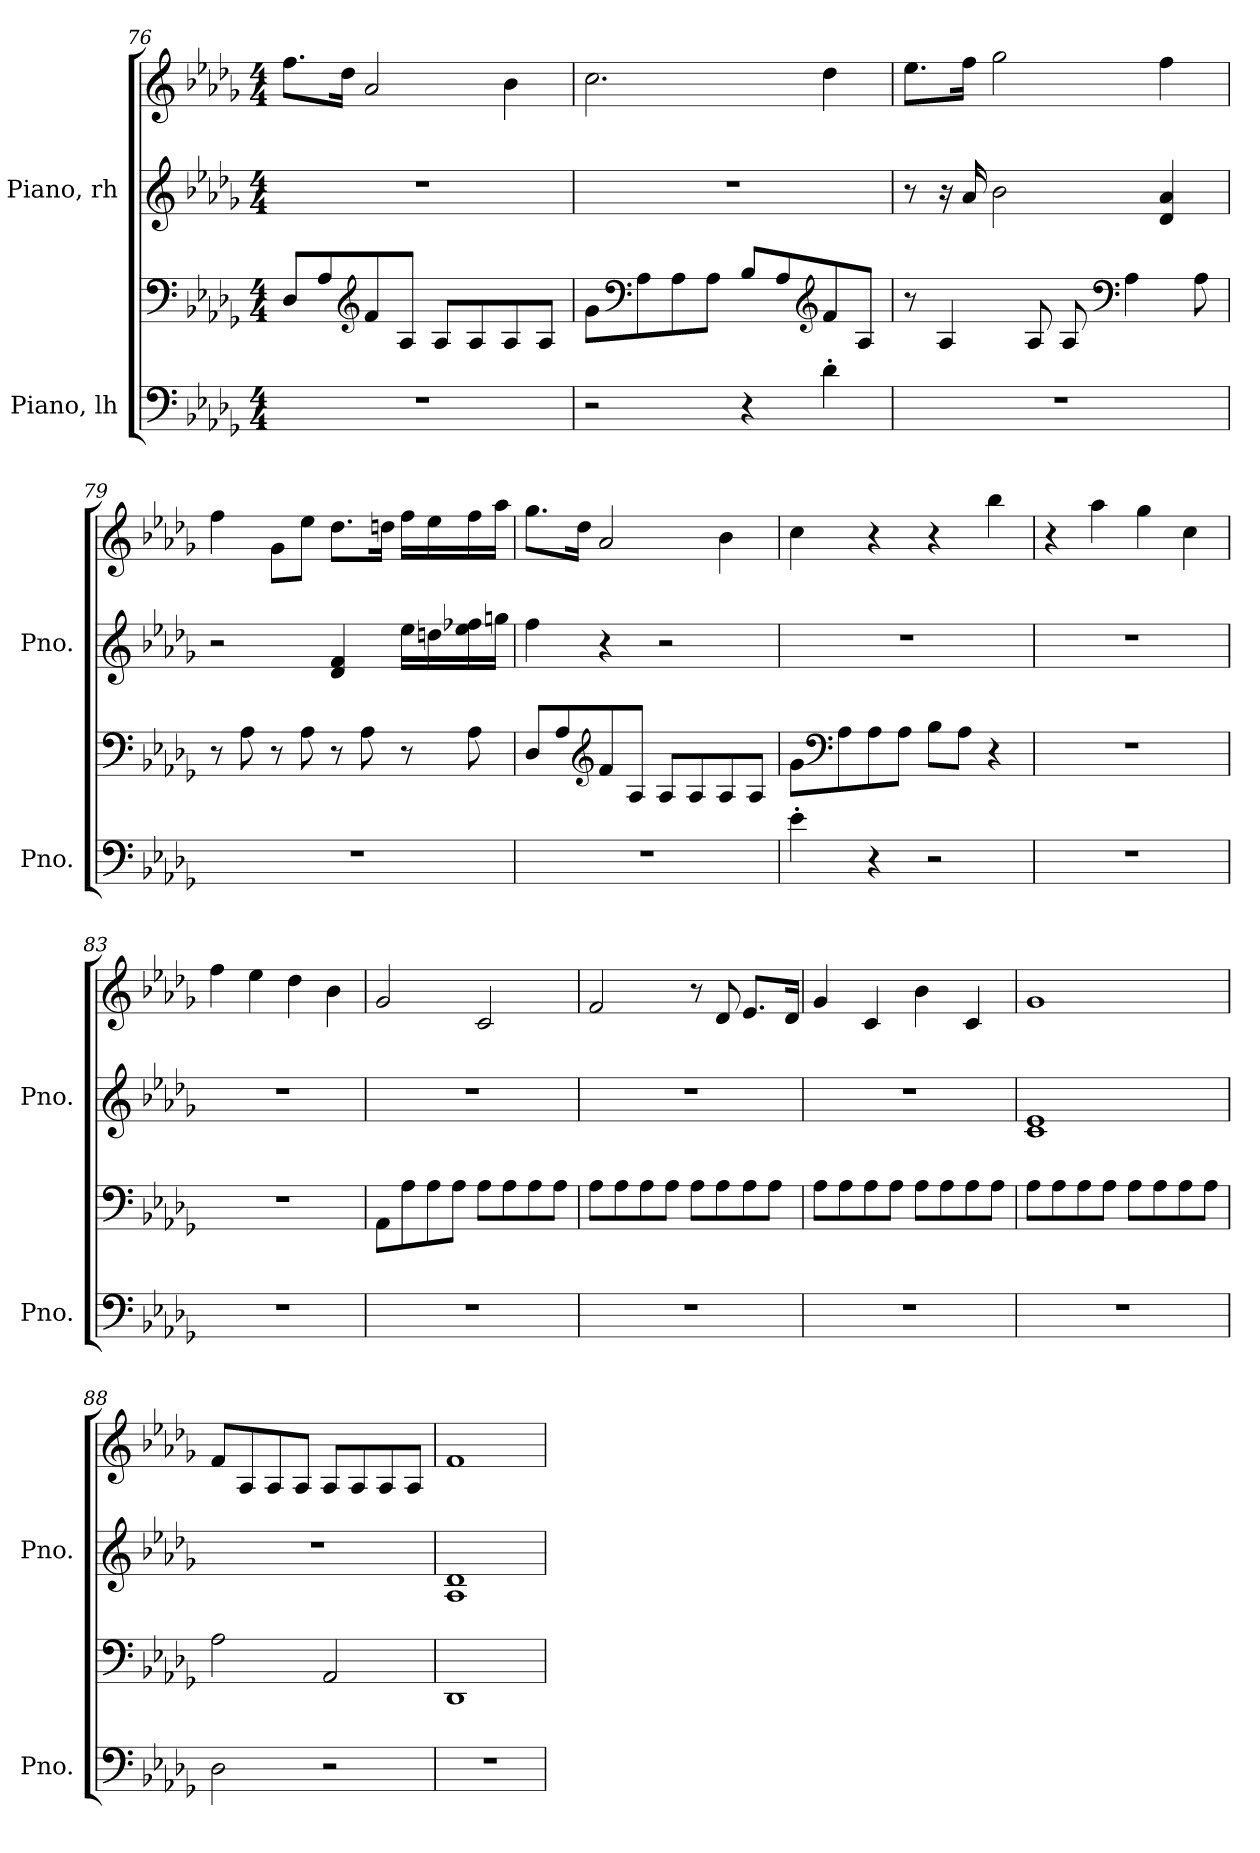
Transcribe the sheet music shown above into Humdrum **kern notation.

**kern	**kern	**kern	**kern
*part2	*part2	*part1	*part1
*staff4	*staff3	*staff2	*staff1
*I"Piano, lh	*	*I"Piano, rh	*
*I'Pno.	*	*I'Pno.	*
*clefF4	*clefF4	*clefG2	*clefG2
*k[b-e-a-d-g-]	*k[b-e-a-d-g-]	*k[b-e-a-d-g-]	*k[b-e-a-d-g-]
*M4/4	*M4/4	*M4/4	*M4/4
=76	=76	=76	=76
1r	8D-/L	1r	8.ff\L
.	8A-/	.	.
.	.	.	16dd-\Jk
*	*clefG2	*	*
.	8f/	.	2a-/
.	8A-/J	.	.
.	8A-/L	.	.
.	8A-/	.	.
.	8A-/	.	4b-\
.	8A-/J	.	.
!!LO:LB:g=z
=77	=77	=77	=77
2r	8g-\L	1r	2.cc\
*	*clefF4	*	*
.	8A-\	.	.
.	8A-\	.	.
.	8A-\J	.	.
4r	8B-/L	.	.
.	8A-/	.	.
*	*clefG2	*	*
4d-'\	8f/	.	4dd-\
.	8A-/J	.	.
=78	=78	=78	=78
1r	8r	8r	8.ee-\L
.	4A-/	16r	.
.	.	16a-/	16ff\Jk
.	.	2b-\	2gg-\
.	8A-/	.	.
.	8A-/	.	.
*	*clefF4	*	*
.	4A-\	.	.
.	.	4d-/ 4a-/	4ff\
.	8A-\	.	.
=79	=79	=79	=79
1r	8r	2r	4ff\
.	8A-\	.	.
.	8r	.	8g-\L
.	8A-\	.	8ee-\J
.	8r	4d-/ 4f/	8.dd-\L
.	8A-\	.	.
.	.	.	16ddn\Jk
.	8r	16ee-\LL	16ff\LL
.	.	16ddn\	16ee-\
.	8A-\	16ee-\ 16ff-X\	16ff\
.	.	16ggn\JJ	16aa-\JJ
!!LO:LB:g=z
=80	=80	=80	=80
1r	8D-/L	4ff\	8.gg-\L
.	8A-/	.	.
.	.	.	16dd-\Jk
*	*clefG2	*	*
.	8f/	4r	2a-/
.	8A-/J	.	.
.	8A-/L	2r	.
.	8A-/	.	.
.	8A-/	.	4b-\
.	8A-/J	.	.
=81	=81	=81	=81
4e-'\	8g-\L	1r	4cc\
*	*clefF4	*	*
.	8A-\	.	.
4r	8A-\	.	4r
.	8A-\J	.	.
2r	8B-\L	.	4r
.	8A-\J	.	.
.	4r	.	4bb-\
=82	=82	=82	=82
1r	1r	1r	4r
.	.	.	4aa-\
.	.	.	4gg-\
.	.	.	4cc\
=83	=83	=83	=83
1r	1r	1r	4ff\
.	.	.	4ee-\
.	.	.	4dd-\
.	.	.	4b-\
=84	=84	=84	=84
1r	8AA-\L	1r	2g-/
.	8A-\	.	.
.	8A-\	.	.
.	8A-\J	.	.
.	8A-\L	.	2c/
.	8A-\	.	.
.	8A-\	.	.
.	8A-\J	.	.
!!LO:PB:g=z
=85	=85	=85	=85
1r	8A-\L	1r	2f/
.	8A-\	.	.
.	8A-\	.	.
.	8A-\J	.	.
.	8A-\L	.	8r
.	8A-\	.	8d-/
.	8A-\	.	8.e-/L
.	8A-\J	.	.
.	.	.	16d-/Jk
=86	=86	=86	=86
1r	8A-\L	1r	4g-/
.	8A-\	.	.
.	8A-\	.	4c/
.	8A-\J	.	.
.	8A-\L	.	4b-\
.	8A-\	.	.
.	8A-\	.	4c/
.	8A-\J	.	.
=87	=87	=87	=87
1r	8A-\L	1c 1e-	1g-
.	8A-\	.	.
.	8A-\	.	.
.	8A-\J	.	.
.	8A-\L	.	.
.	8A-\	.	.
.	8A-\	.	.
.	8A-\J	.	.
=88	=88	=88	=88
2D-\	2A-\	1r	8f/L
.	.	.	8A-/
.	.	.	8A-/
.	.	.	8A-/J
2r	2AA-/	.	8A-/L
.	.	.	8A-/
.	.	.	8A-/
.	.	.	8A-/J
=89	=89	=89	=89
1r	1DD-	1A- 1d-	1f
=	=	=	=
*-	*-	*-	*-
